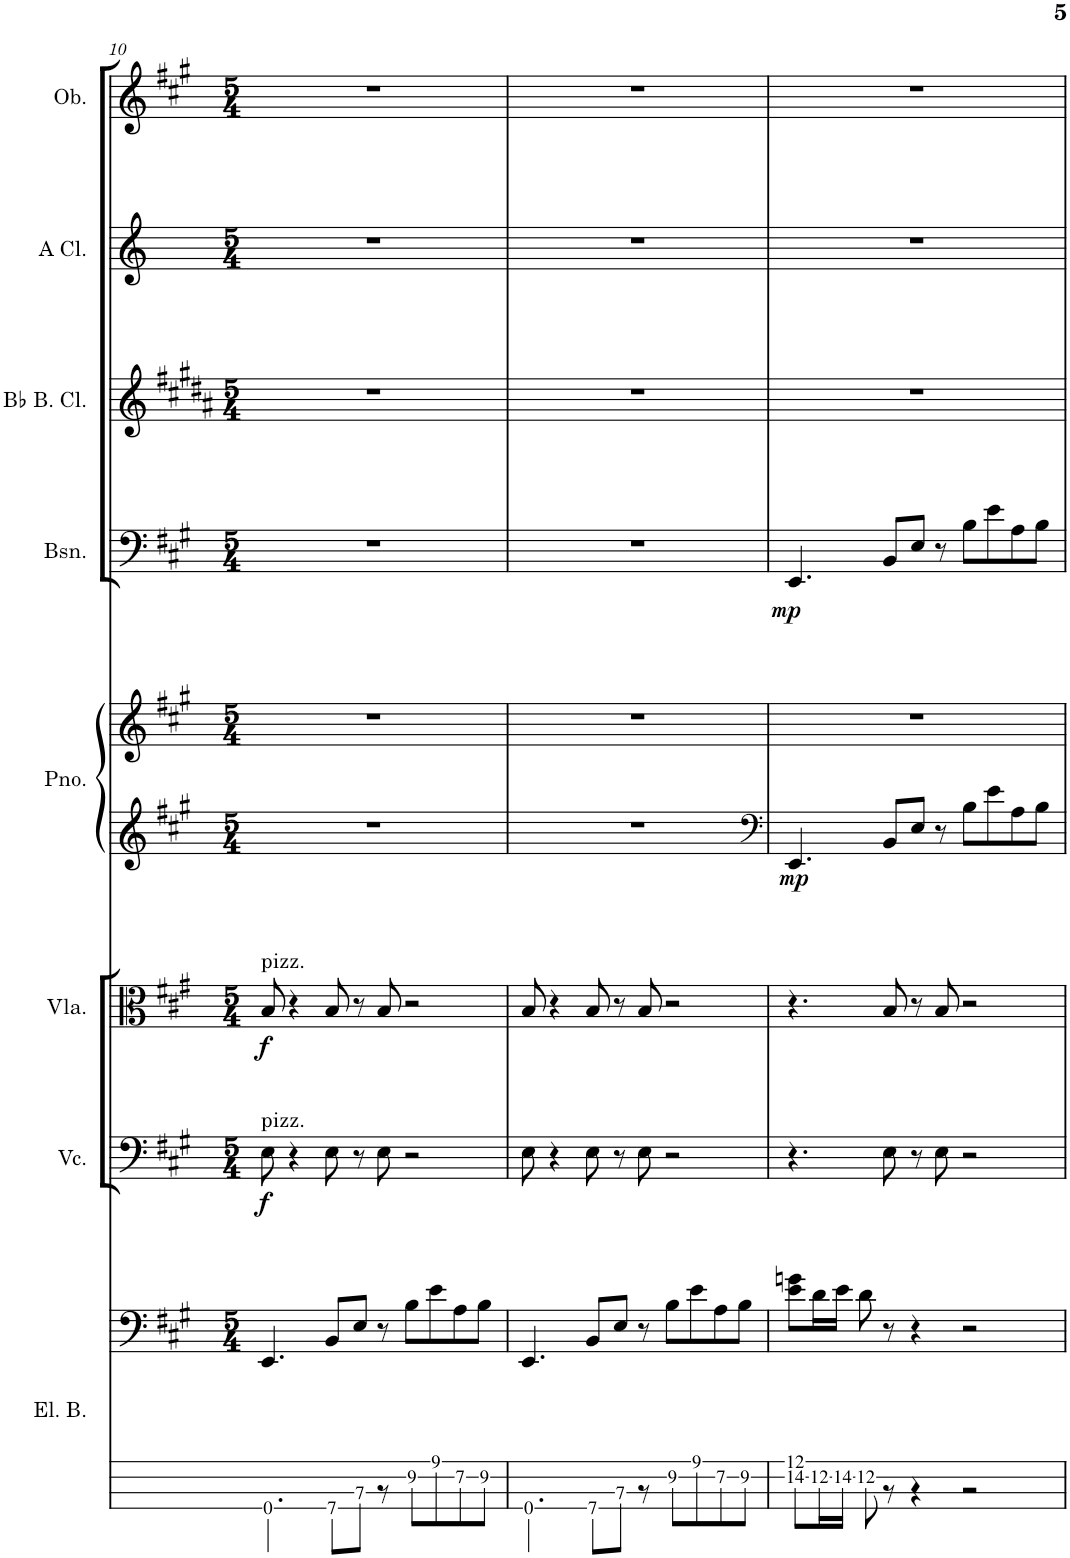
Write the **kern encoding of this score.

**kern	**kern	**kern	**dynam	**kern	**dynam	**kern	**kern	**dynam	**kern	**dynam	**kern	**kern	**kern
*part8	*part8	*part7	*part7	*part6	*part6	*part5	*part5	*part5	*part4	*part4	*part3	*part2	*part1
*staff10	*staff9	*staff8	*staff8	*staff7	*staff7	*staff6	*staff5	*staff5/6	*staff4	*staff4	*staff3	*staff2	*staff1
*I"Electric Bass	*	*I"Violoncello	*	*I"Viola	*	*I"Piano	*	*	*I"Bassoon	*	*I"Bb Bass Clarinet	*I"A Clarinet	*I"Oboe
*I'El. B.	*	*I'Vc.	*	*I'Vla.	*	*I'Pno.	*	*	*I'Bsn.	*	*I'Bb B. Cl.	*I'A Cl.	*I'Ob.
!!LO:PB:g=z
*	*clefF4	*clefF4	*	*clefC3	*	*clefG2	*clefG2	*	*clefF4	*	*clefG2	*clefG2	*clefG2
*Trd7c12	*Trd7c12	*	*	*	*	*	*	*	*	*	*Trd8c14	*Trd2c3	*
*k[f#c#g#]	*k[f#c#g#]	*k[f#c#g#]	*	*k[f#c#g#]	*	*k[f#c#g#]	*k[f#c#g#]	*	*k[f#c#g#]	*	*k[f#c#g#d#a#]	*k[]	*k[f#c#g#]
*M5/4	*M5/4	*M5/4	*	*M5/4	*	*M5/4	*M5/4	*	*M5/4	*	*M5/4	*M5/4	*M5/4
=10	=10	=10	=10	=10	=10	=10	=10	=10	=10	=10	=10	=10	=10
!	!	!	!	!LO:TX:a:t=pizz.	!	!	!	!	!	!	!	!	!
!	!	!LO:TX:a:t=pizz.	!	!	!	!	!	!	!	!	!	!	!
!	!	!	!LO:DY:b	!	!LO:DY:b	!	!	!	!	!	!	!	!
4.EE\	4.EE/	8E\	f	8B/	f	4%5r	4%5r	.	4%5r	.	4%5r	4%5r	4%5r
.	.	4r	.	4r	.	.	.	.	.	.	.	.	.
8BB\L	8BB/L	8E\	.	8B/	.	.	.	.	.	.	.	.	.
8E\J	8E/J	8r	.	8r	.	.	.	.	.	.	.	.	.
8r	8r	8E\	.	8B/	.	.	.	.	.	.	.	.	.
8B\L	8B\L	2r	.	2r	.	.	.	.	.	.	.	.	.
8e\	8e\	.	.	.	.	.	.	.	.	.	.	.	.
8A\	8A\	.	.	.	.	.	.	.	.	.	.	.	.
8B\J	8B\J	.	.	.	.	.	.	.	.	.	.	.	.
=11	=11	=11	=11	=11	=11	=11	=11	=11	=11	=11	=11	=11	=11
4.EE\	4.EE/	8E\	.	8B/	.	4%5r	4%5r	.	4%5r	.	4%5r	4%5r	4%5r
.	.	4r	.	4r	.	.	.	.	.	.	.	.	.
8BB\L	8BB/L	8E\	.	8B/	.	.	.	.	.	.	.	.	.
8E\J	8E/J	8r	.	8r	.	.	.	.	.	.	.	.	.
8r	8r	8E\	.	8B/	.	.	.	.	.	.	.	.	.
8B\L	8B\L	2r	.	2r	.	.	.	.	.	.	.	.	.
8e\	8e\	.	.	.	.	.	.	.	.	.	.	.	.
8A\	8A\	.	.	.	.	.	.	.	.	.	.	.	.
8B\J	8B\J	.	.	.	.	.	.	.	.	.	.	.	.
=12	=12	=12	=12	=12	=12	=12	=12	=12	=12	=12	=12	=12	=12
*	*	*	*	*	*	*clefF4	*	*	*	*	*	*	*
!	!	!	!	!	!	!	!	!LO:DY:b=2	!	!LO:DY:b	!	!	!
8e\ 8gn\L	8e\ 8gn\L	4.r	.	4.r	.	4.EE/	4%5r	mp	4.EE/	mp	4%5r	4%5r	4%5r
16d\L	16d\L	.	.	.	.	.	.	.	.	.	.	.	.
16e\JJ	16e\JJ	.	.	.	.	.	.	.	.	.	.	.	.
8d\	8d\	.	.	.	.	.	.	.	.	.	.	.	.
8r	8r	8E\	.	8B/	.	8BB/L	.	.	8BB/L	.	.	.	.
4r	4r	8r	.	8r	.	8E/J	.	.	8E/J	.	.	.	.
.	.	8E\	.	8B/	.	8r	.	.	8r	.	.	.	.
2r	2r	2r	.	2r	.	8B\L	.	.	8B\L	.	.	.	.
.	.	.	.	.	.	8e\	.	.	8e\	.	.	.	.
.	.	.	.	.	.	8A\	.	.	8A\	.	.	.	.
.	.	.	.	.	.	8B\J	.	.	8B\J	.	.	.	.
=	=	=	=	=	=	=	=	=	=	=	=	=	=
*-	*-	*-	*-	*-	*-	*-	*-	*-	*-	*-	*-	*-	*-
